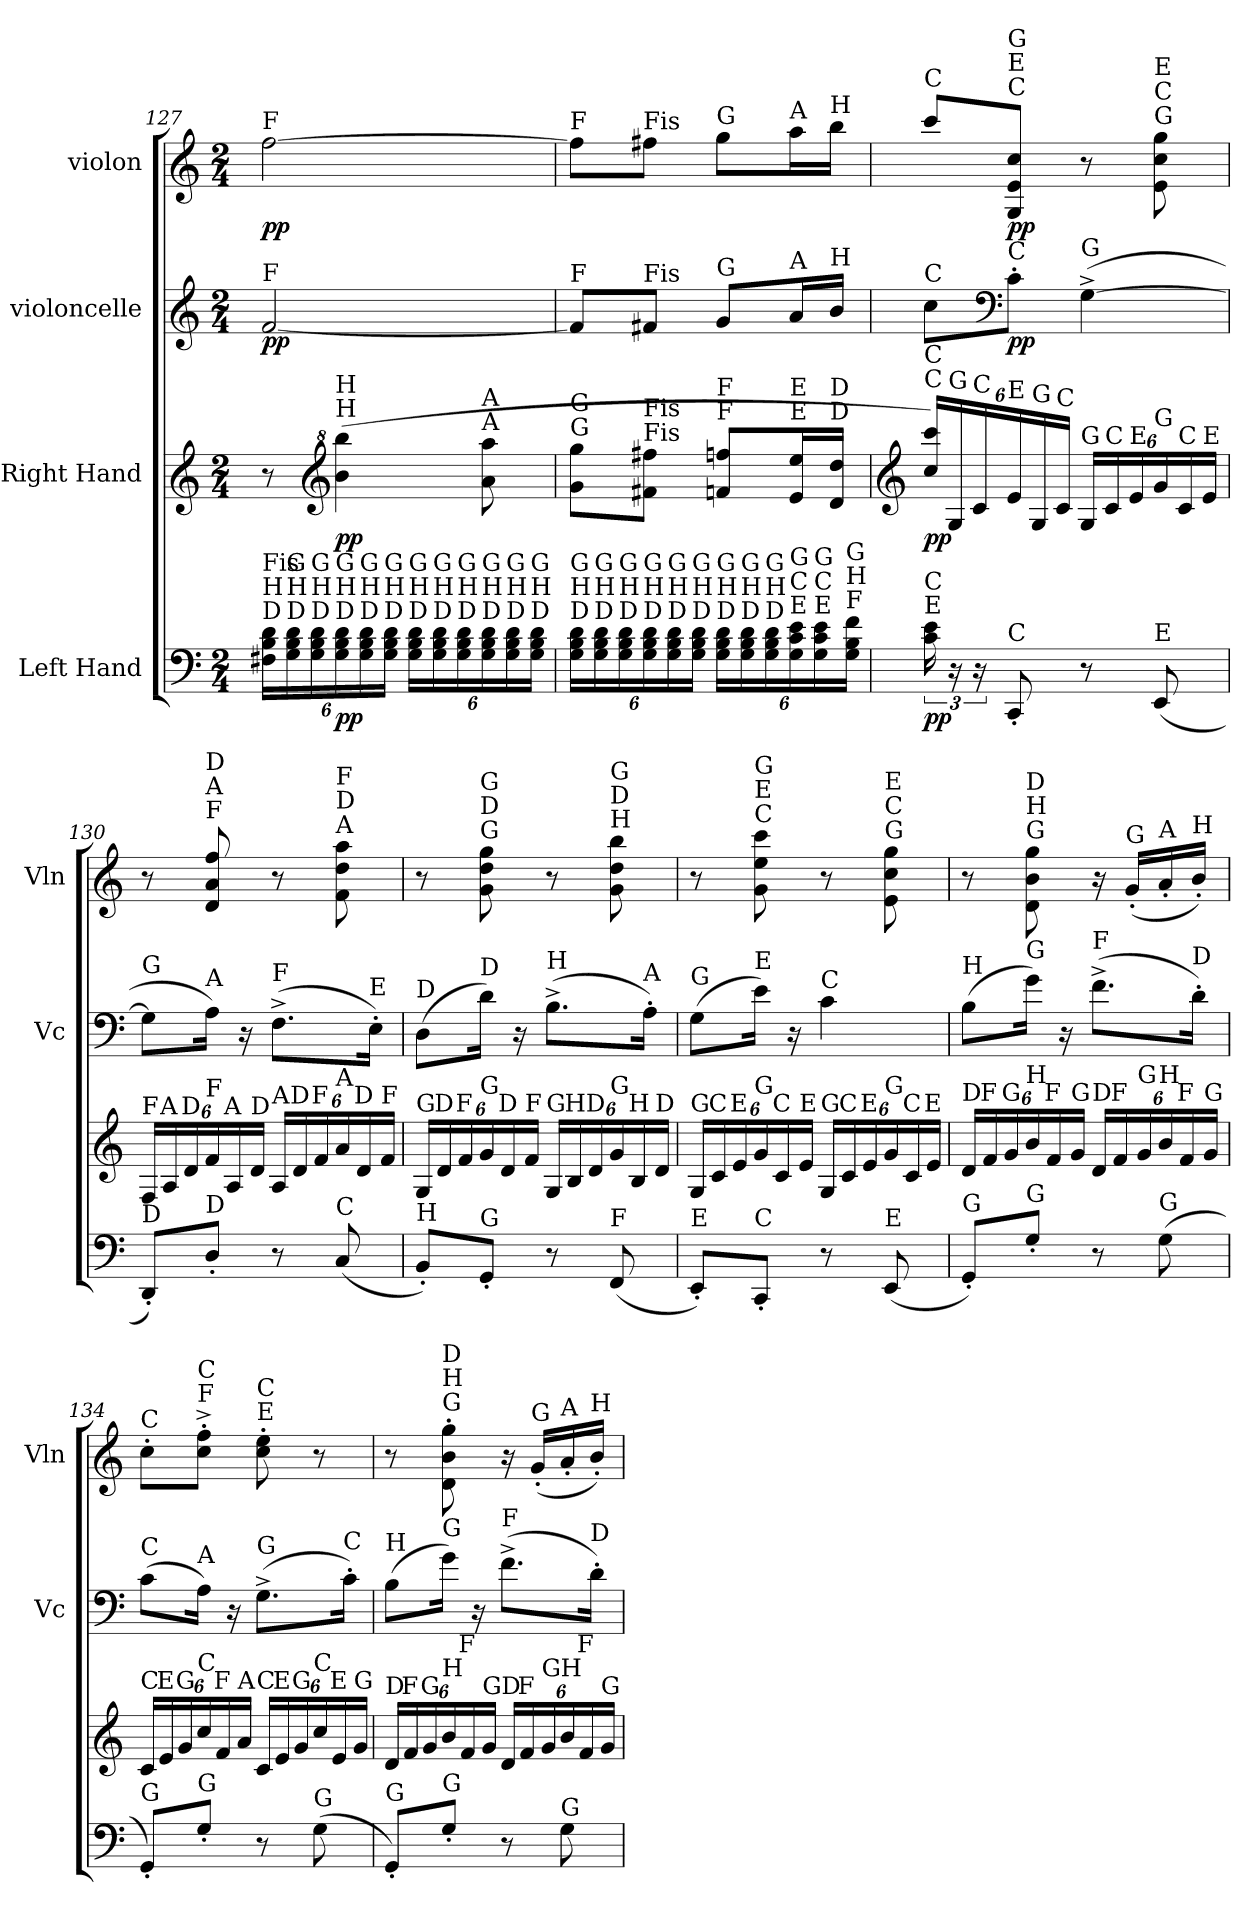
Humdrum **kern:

**kern	**dynam	**kern	**dynam	**kern	**dynam	**kern	**dynam
*part4	*part4	*part3	*part3	*part2	*part2	*part1	*part1
*staff4	*staff4	*staff3	*staff3	*staff2	*staff2	*staff1	*staff1
*I"Left Hand	*	*I"Right Hand	*	*I"violoncelle	*	*I"violon	*
*	*	*	*	*I'Vc	*	*I'Vln	*
*clefF4	*	*clefG2	*	*clefG2	*	*clefG2	*
*k[]	*	*k[]	*	*k[]	*	*k[]	*
*M2/4	*	*M2/4	*	*M2/4	*	*M2/4	*
*Xbrackettup	*	*	*	*	*	*	*
=127	=127	=127	=127	=127	=127	=127	=127
!	!	!	!	!	!	!LO:TX:a:t=F	!
!	!	!	!	!LO:TX:a:t=F	!	!	!
!LO:TX:a:t=D	!	!	!	!	!	!	!
!LO:TX:a:t=H	!	!	!	!	!	!	!
!LO:TX:a:t=Fis	!	!	!	!	!	!	!
!	!	!	!	!	!LO:DY:b	!	!LO:DY:b
24F#X\ 24B\ 24d\LL	.	8r	.	[2f/	pp	[2ff\	pp
!LO:TX:a:t=D	!	!	!	!	!	!	!
!LO:TX:a:t=H	!	!	!	!	!	!	!
!LO:TX:a:t=G	!	!	!	!	!	!	!
24G\ 24B\ 24d\	.	.	.	.	.	.	.
!LO:TX:a:t=D	!	!	!	!	!	!	!
!LO:TX:a:t=H	!	!	!	!	!	!	!
!LO:TX:a:t=G	!	!	!	!	!	!	!
24G\ 24B\ 24d\	.	.	.	.	.	.	.
*	*	*clefG^2	*	*	*	*	*
!	!	!LO:TX:a:t=H	!	!	!	!	!
!	!	!LO:TX:a:t=H	!	!	!	!	!
!LO:TX:a:t=D	!	!	!	!	!	!	!
!LO:TX:a:t=H	!	!	!	!	!	!	!
!LO:TX:a:t=G	!	!	!	!	!	!	!
!	!LO:DY:b	!	!LO:DY:b	!	!	!	!
24G\ 24B\ 24d\	pp	(>4bb\ 4bbb\	pp	.	.	.	.
!LO:TX:a:t=D	!	!	!	!	!	!	!
!LO:TX:a:t=H	!	!	!	!	!	!	!
!LO:TX:a:t=G	!	!	!	!	!	!	!
24G\ 24B\ 24d\	.	.	.	.	.	.	.
!LO:TX:a:t=D	!	!	!	!	!	!	!
!LO:TX:a:t=H	!	!	!	!	!	!	!
!LO:TX:a:t=G	!	!	!	!	!	!	!
24G\ 24B\ 24d\JJ	.	.	.	.	.	.	.
!LO:TX:a:t=D	!	!	!	!	!	!	!
!LO:TX:a:t=H	!	!	!	!	!	!	!
!LO:TX:a:t=G	!	!	!	!	!	!	!
24G\ 24B\ 24d\LL	.	.	.	.	.	.	.
!LO:TX:a:t=D	!	!	!	!	!	!	!
!LO:TX:a:t=H	!	!	!	!	!	!	!
!LO:TX:a:t=G	!	!	!	!	!	!	!
24G\ 24B\ 24d\	.	.	.	.	.	.	.
!LO:TX:a:t=D	!	!	!	!	!	!	!
!LO:TX:a:t=H	!	!	!	!	!	!	!
!LO:TX:a:t=G	!	!	!	!	!	!	!
24G\ 24B\ 24d\	.	.	.	.	.	.	.
!	!	!LO:TX:a:t=A	!	!	!	!	!
!	!	!LO:TX:a:t=A	!	!	!	!	!
!LO:TX:a:t=D	!	!	!	!	!	!	!
!LO:TX:a:t=H	!	!	!	!	!	!	!
!LO:TX:a:t=G	!	!	!	!	!	!	!
24G\ 24B\ 24d\	.	8aa\ 8aaa\	.	.	.	.	.
!LO:TX:a:t=D	!	!	!	!	!	!	!
!LO:TX:a:t=H	!	!	!	!	!	!	!
!LO:TX:a:t=G	!	!	!	!	!	!	!
24G\ 24B\ 24d\	.	.	.	.	.	.	.
!LO:TX:a:t=D	!	!	!	!	!	!	!
!LO:TX:a:t=H	!	!	!	!	!	!	!
!LO:TX:a:t=G	!	!	!	!	!	!	!
24G\ 24B\ 24d\JJ	.	.	.	.	.	.	.
=128	=128	=128	=128	=128	=128	=128	=128
!	!	!	!	!	!	!LO:TX:a:t=F	!
!	!	!	!	!LO:TX:a:t=F	!	!	!
!	!	!LO:TX:a:t=G	!	!	!	!	!
!	!	!LO:TX:a:t=G	!	!	!	!	!
!LO:TX:a:t=D	!	!	!	!	!	!	!
!LO:TX:a:t=H	!	!	!	!	!	!	!
!LO:TX:a:t=G	!	!	!	!	!	!	!
24G\ 24B\ 24d\LL	.	8gg\ 8ggg\L	.	8f/L]	.	8ff\L]	.
!LO:TX:a:t=D	!	!	!	!	!	!	!
!LO:TX:a:t=H	!	!	!	!	!	!	!
!LO:TX:a:t=G	!	!	!	!	!	!	!
24G\ 24B\ 24d\	.	.	.	.	.	.	.
!LO:TX:a:t=D	!	!	!	!	!	!	!
!LO:TX:a:t=H	!	!	!	!	!	!	!
!LO:TX:a:t=G	!	!	!	!	!	!	!
24G\ 24B\ 24d\	.	.	.	.	.	.	.
!	!	!	!	!	!	!LO:TX:a:t=Fis	!
!	!	!	!	!LO:TX:a:t=Fis	!	!	!
!	!	!LO:TX:a:t=Fis	!	!	!	!	!
!	!	!LO:TX:a:t=Fis	!	!	!	!	!
!LO:TX:a:t=D	!	!	!	!	!	!	!
!LO:TX:a:t=H	!	!	!	!	!	!	!
!LO:TX:a:t=G	!	!	!	!	!	!	!
24G\ 24B\ 24d\	.	8ff#X\ 8fff#X\J	.	8f#X/J	.	8ff#X\J	.
!LO:TX:a:t=D	!	!	!	!	!	!	!
!LO:TX:a:t=H	!	!	!	!	!	!	!
!LO:TX:a:t=G	!	!	!	!	!	!	!
24G\ 24B\ 24d\	.	.	.	.	.	.	.
!LO:TX:a:t=D	!	!	!	!	!	!	!
!LO:TX:a:t=H	!	!	!	!	!	!	!
!LO:TX:a:t=G	!	!	!	!	!	!	!
24G\ 24B\ 24d\JJ	.	.	.	.	.	.	.
!	!	!	!	!	!	!LO:TX:a:t=G	!
!	!	!	!	!LO:TX:a:t=G	!	!	!
!	!	!LO:TX:a:t=F	!	!	!	!	!
!	!	!LO:TX:a:t=F	!	!	!	!	!
!LO:TX:a:t=D	!	!	!	!	!	!	!
!LO:TX:a:t=H	!	!	!	!	!	!	!
!LO:TX:a:t=G	!	!	!	!	!	!	!
24G\ 24B\ 24d\LL	.	8ffn/ 8fffn/L	.	8g/L	.	8gg\L	.
!LO:TX:a:t=D	!	!	!	!	!	!	!
!LO:TX:a:t=H	!	!	!	!	!	!	!
!LO:TX:a:t=G	!	!	!	!	!	!	!
24G\ 24B\ 24d\	.	.	.	.	.	.	.
!LO:TX:a:t=D	!	!	!	!	!	!	!
!LO:TX:a:t=H	!	!	!	!	!	!	!
!LO:TX:a:t=G	!	!	!	!	!	!	!
24G\ 24B\ 24d\	.	.	.	.	.	.	.
!	!	!	!	!	!	!LO:TX:a:t=A	!
!	!	!	!	!LO:TX:a:t=A	!	!	!
!	!	!LO:TX:a:t=E	!	!	!	!	!
!	!	!LO:TX:a:t=E	!	!	!	!	!
!LO:TX:a:t=E	!	!	!	!	!	!	!
!LO:TX:a:t=C	!	!	!	!	!	!	!
!LO:TX:a:t=G	!	!	!	!	!	!	!
24G\ 24c\ 24e\	.	16ee/ 16eee/L	.	16a/L	.	16aa\L	.
!LO:TX:a:t=E	!	!	!	!	!	!	!
!LO:TX:a:t=C	!	!	!	!	!	!	!
!LO:TX:a:t=G	!	!	!	!	!	!	!
24G\ 24c\ 24e\	.	.	.	.	.	.	.
!	!	!	!	!	!	!LO:TX:a:t=H	!
!	!	!	!	!LO:TX:a:t=H	!	!	!
!	!	!LO:TX:a:t=D	!	!	!	!	!
!	!	!LO:TX:a:t=D	!	!	!	!	!
.	.	16dd/ 16ddd/JJ	.	16b/JJ	.	16bb\JJ	.
!LO:TX:a:t=F	!	!	!	!	!	!	!
!LO:TX:a:t=H	!	!	!	!	!	!	!
!LO:TX:a:t=G	!	!	!	!	!	!	!
24G\ 24B\ 24f\JJ	.	.	.	.	.	.	.
!!LO:PB:g=z
=129	=129	=129	=129	=129	=129	=129	=129
*	*	*clefG2	*	*	*	*	*
*brackettup	*	*Xbrackettup	*	*	*	*	*
!	!	!	!	!	!	!LO:TX:a:t=C	!
!	!	!	!	!LO:TX:a:t=C	!	!	!
!	!	!LO:TX:a:t=C	!	!	!	!	!
!	!	!LO:TX:a:t=C	!	!	!	!	!
!LO:TX:a:t=E	!	!	!	!	!	!	!
!LO:TX:a:t=C	!	!	!	!	!	!	!
!	!LO:DY:b	!	!LO:DY:b	!	!	!	!
24c\ 24e\	pp	24cc/ 24ccc/LL)	pp	8cc\L	.	8ccc/L	.
!	!	!LO:TX:a:t=G	!	!	!	!	!
24r	.	24G/	.	.	.	.	.
!	!	!LO:TX:a:t=C	!	!	!	!	!
24r	.	24c/	.	.	.	.	.
*	*	*	*	*clefF4	*	*	*
!	!	!	!	!	!	!LO:TX:a:t=C	!
!	!	!	!	!	!	!LO:TX:a:t=E	!
!	!	!	!	!	!	!LO:TX:a:t=G	!
!	!	!	!	!LO:TX:a:t=C	!	!	!
!	!	!LO:TX:a:t=E	!	!	!	!	!
!LO:TX:a:t=C	!	!	!	!	!	!	!
!	!	!	!	!	!LO:DY:b	!	!LO:DY:b
8CC'/	.	24e/	.	8c'\J	pp	8G/ 8e/ 8cc/J	pp
!	!	!LO:TX:a:t=G	!	!	!	!	!
.	.	24G/	.	.	.	.	.
!	!	!LO:TX:a:t=C	!	!	!	!	!
.	.	24c/JJ	.	.	.	.	.
!	!	!	!	!LO:TX:a:t=G	!	!	!
!	!	!LO:TX:a:t=G	!	!	!	!	!
8r	.	24G/LL	.	(>[4G^\	.	8r	.
!	!	!LO:TX:a:t=C	!	!	!	!	!
.	.	24c/	.	.	.	.	.
!	!	!LO:TX:a:t=E	!	!	!	!	!
.	.	24e/	.	.	.	.	.
!	!	!	!	!	!	!LO:TX:a:t=G	!
!	!	!	!	!	!	!LO:TX:a:t=C	!
!	!	!	!	!	!	!LO:TX:a:t=E	!
!	!	!LO:TX:a:t=G	!	!	!	!	!
!LO:TX:a:t=E	!	!	!	!	!	!	!
(<8EE/	.	24g/	.	.	.	8e\ 8cc\ 8gg\	.
!	!	!LO:TX:a:t=C	!	!	!	!	!
.	.	24c/	.	.	.	.	.
!	!	!LO:TX:a:t=E	!	!	!	!	!
.	.	24e/JJ	.	.	.	.	.
=130	=130	=130	=130	=130	=130	=130	=130
!	!	!	!	!LO:TX:a:t=G	!	!	!
!	!	!LO:TX:a:t=F	!	!	!	!	!
!LO:TX:a:t=D	!	!	!	!	!	!	!
8DD'/L)	.	24F/LL	.	8G\L]	.	8r	.
!	!	!LO:TX:a:t=A	!	!	!	!	!
.	.	24A/	.	.	.	.	.
!	!	!LO:TX:a:t=D	!	!	!	!	!
.	.	24d/	.	.	.	.	.
!	!	!	!	!	!	!LO:TX:a:t=F	!
!	!	!	!	!	!	!LO:TX:a:t=A	!
!	!	!	!	!	!	!LO:TX:a:t=D	!
!	!	!	!	!LO:TX:a:t=A	!	!	!
!	!	!LO:TX:a:t=F	!	!	!	!	!
!LO:TX:a:t=D	!	!	!	!	!	!	!
8D'/J	.	24f/	.	16A\Jk)	.	8d/ 8a/ 8ff/	.
!	!	!LO:TX:a:t=A	!	!	!	!	!
.	.	24A/	.	.	.	.	.
.	.	.	.	16r	.	.	.
!	!	!LO:TX:a:t=D	!	!	!	!	!
.	.	24d/JJ	.	.	.	.	.
!	!	!	!	!LO:TX:a:t=F	!	!	!
!	!	!LO:TX:a:t=A	!	!	!	!	!
8r	.	24A/LL	.	(>8.F^\L	.	8r	.
!	!	!LO:TX:a:t=D	!	!	!	!	!
.	.	24d/	.	.	.	.	.
!	!	!LO:TX:a:t=F	!	!	!	!	!
.	.	24f/	.	.	.	.	.
!	!	!	!	!	!	!LO:TX:a:t=A	!
!	!	!	!	!	!	!LO:TX:a:t=D	!
!	!	!	!	!	!	!LO:TX:a:t=F	!
!	!	!LO:TX:a:t=A	!	!	!	!	!
!LO:TX:a:t=C	!	!	!	!	!	!	!
(<8C/	.	24a/	.	.	.	8f\ 8dd\ 8aa\	.
!	!	!LO:TX:a:t=D	!	!	!	!	!
.	.	24d/	.	.	.	.	.
!	!	!	!	!LO:TX:a:t=E	!	!	!
.	.	.	.	16E'\Jk)	.	.	.
!	!	!LO:TX:a:t=F	!	!	!	!	!
.	.	24f/JJ	.	.	.	.	.
=131	=131	=131	=131	=131	=131	=131	=131
!	!	!	!	!LO:TX:a:t=D	!	!	!
!	!	!LO:TX:a:t=G	!	!	!	!	!
!LO:TX:a:t=H	!	!	!	!	!	!	!
8BB'/L)	.	24G/LL	.	(>8D\L	.	8r	.
!	!	!LO:TX:a:t=D	!	!	!	!	!
.	.	24d/	.	.	.	.	.
!	!	!LO:TX:a:t=F	!	!	!	!	!
.	.	24f/	.	.	.	.	.
!	!	!	!	!	!	!LO:TX:a:t=G	!
!	!	!	!	!	!	!LO:TX:a:t=D	!
!	!	!	!	!	!	!LO:TX:a:t=G	!
!	!	!	!	!LO:TX:a:t=D	!	!	!
!	!	!LO:TX:a:t=G	!	!	!	!	!
!LO:TX:a:t=G	!	!	!	!	!	!	!
8GG'/J	.	24g/	.	16d\Jk)	.	8g\ 8dd\ 8gg\	.
!	!	!LO:TX:a:t=D	!	!	!	!	!
.	.	24d/	.	.	.	.	.
.	.	.	.	16r	.	.	.
!	!	!LO:TX:a:t=F	!	!	!	!	!
.	.	24f/JJ	.	.	.	.	.
!	!	!	!	!LO:TX:a:t=H	!	!	!
!	!	!LO:TX:a:t=G	!	!	!	!	!
8r	.	24G/LL	.	(>8.B^\L	.	8r	.
!	!	!LO:TX:a:t=H	!	!	!	!	!
.	.	24B/	.	.	.	.	.
!	!	!LO:TX:a:t=D	!	!	!	!	!
.	.	24d/	.	.	.	.	.
!	!	!	!	!	!	!LO:TX:a:t=H	!
!	!	!	!	!	!	!LO:TX:a:t=D	!
!	!	!	!	!	!	!LO:TX:a:t=G	!
!	!	!LO:TX:a:t=G	!	!	!	!	!
!LO:TX:a:t=F	!	!	!	!	!	!	!
(<8FF/	.	24g/	.	.	.	8g\ 8dd\ 8bb\	.
!	!	!LO:TX:a:t=H	!	!	!	!	!
.	.	24B/	.	.	.	.	.
!	!	!	!	!LO:TX:a:t=A	!	!	!
.	.	.	.	16A'\Jk)	.	.	.
!	!	!LO:TX:a:t=D	!	!	!	!	!
.	.	24d/JJ	.	.	.	.	.
!!LO:LB:g=z
=132	=132	=132	=132	=132	=132	=132	=132
!	!	!	!	!LO:TX:a:t=G	!	!	!
!	!	!LO:TX:a:t=G	!	!	!	!	!
!LO:TX:a:t=E	!	!	!	!	!	!	!
8EE'/L)	.	24G/LL	.	(>8G\L	.	8r	.
!	!	!LO:TX:a:t=C	!	!	!	!	!
.	.	24c/	.	.	.	.	.
!	!	!LO:TX:a:t=E	!	!	!	!	!
.	.	24e/	.	.	.	.	.
!	!	!	!	!	!	!LO:TX:a:t=C	!
!	!	!	!	!	!	!LO:TX:a:t=E	!
!	!	!	!	!	!	!LO:TX:a:t=G	!
!	!	!	!	!LO:TX:a:t=E	!	!	!
!	!	!LO:TX:a:t=G	!	!	!	!	!
!LO:TX:a:t=C	!	!	!	!	!	!	!
8CC'/J	.	24g/	.	16e\Jk)	.	8g\ 8ee\ 8ccc\	.
!	!	!LO:TX:a:t=C	!	!	!	!	!
.	.	24c/	.	.	.	.	.
.	.	.	.	16r	.	.	.
!	!	!LO:TX:a:t=E	!	!	!	!	!
.	.	24e/JJ	.	.	.	.	.
!	!	!	!	!LO:TX:a:t=C	!	!	!
!	!	!LO:TX:a:t=G	!	!	!	!	!
8r	.	24G/LL	.	4c\	.	8r	.
!	!	!LO:TX:a:t=C	!	!	!	!	!
.	.	24c/	.	.	.	.	.
!	!	!LO:TX:a:t=E	!	!	!	!	!
.	.	24e/	.	.	.	.	.
!	!	!	!	!	!	!LO:TX:a:t=G	!
!	!	!	!	!	!	!LO:TX:a:t=C	!
!	!	!	!	!	!	!LO:TX:a:t=E	!
!	!	!LO:TX:a:t=G	!	!	!	!	!
!LO:TX:a:t=E	!	!	!	!	!	!	!
(<8EE/	.	24g/	.	.	.	8e\ 8cc\ 8gg\	.
!	!	!LO:TX:a:t=C	!	!	!	!	!
.	.	24c/	.	.	.	.	.
!	!	!LO:TX:a:t=E	!	!	!	!	!
.	.	24e/JJ	.	.	.	.	.
=133	=133	=133	=133	=133	=133	=133	=133
!	!	!	!	!LO:TX:a:t=H	!	!	!
!	!	!LO:TX:a:t=D	!	!	!	!	!
!LO:TX:a:t=G	!	!	!	!	!	!	!
8GG'/L)	.	24d/LL	.	(>8B\L	.	8r	.
!	!	!LO:TX:a:t=F	!	!	!	!	!
.	.	24f/	.	.	.	.	.
!	!	!LO:TX:a:t=G	!	!	!	!	!
.	.	24g/	.	.	.	.	.
!	!	!	!	!	!	!LO:TX:a:t=G	!
!	!	!	!	!	!	!LO:TX:a:t=H	!
!	!	!	!	!	!	!LO:TX:a:t=D	!
!	!	!	!	!LO:TX:a:t=G	!	!	!
!	!	!LO:TX:a:t=H	!	!	!	!	!
!LO:TX:a:t=G	!	!	!	!	!	!	!
8G'/J	.	24b/	.	16g\Jk)	.	8d\ 8b\ 8gg\	.
!	!	!LO:TX:a:t=F	!	!	!	!	!
.	.	24f/	.	.	.	.	.
.	.	.	.	16r	.	.	.
!	!	!LO:TX:a:t=G	!	!	!	!	!
.	.	24g/JJ	.	.	.	.	.
!	!	!	!	!LO:TX:a:t=F	!	!	!
!	!	!LO:TX:a:t=D	!	!	!	!	!
8r	.	24d/LL	.	(>8.f^\L	.	16r	.
!	!	!LO:TX:a:t=F	!	!	!	!	!
.	.	24f/	.	.	.	.	.
!	!	!	!	!	!	!LO:TX:a:t=G	!
.	.	.	.	.	.	(<16g'/LL	.
!	!	!LO:TX:a:t=G	!	!	!	!	!
.	.	24g/	.	.	.	.	.
!	!	!	!	!	!	!LO:TX:a:t=A	!
!	!	!LO:TX:a:t=H	!	!	!	!	!
!LO:TX:a:t=G	!	!	!	!	!	!	!
(>8G\	.	24b/	.	.	.	16a'/	.
!	!	!LO:TX:a:t=F	!	!	!	!	!
.	.	24f/	.	.	.	.	.
!	!	!	!	!	!	!LO:TX:a:t=H	!
!	!	!	!	!LO:TX:a:t=D	!	!	!
.	.	.	.	16d'\Jk)	.	16b'/JJ)	.
!	!	!LO:TX:a:t=G	!	!	!	!	!
.	.	24g/JJ	.	.	.	.	.
=134	=134	=134	=134	=134	=134	=134	=134
!	!	!	!	!	!	!LO:TX:a:t=C	!
!	!	!	!	!LO:TX:a:t=C	!	!	!
!	!	!LO:TX:a:t=C	!	!	!	!	!
!LO:TX:a:t=G	!	!	!	!	!	!	!
8GG'/L)	.	24c/LL	.	(>8c\L	.	8cc'\L	.
!	!	!LO:TX:a:t=E	!	!	!	!	!
.	.	24e/	.	.	.	.	.
!	!	!LO:TX:a:t=G	!	!	!	!	!
.	.	24g/	.	.	.	.	.
!	!	!	!	!	!	!LO:TX:a:t=F	!
!	!	!	!	!	!	!LO:TX:a:t=C	!
!	!	!	!	!LO:TX:a:t=A	!	!	!
!	!	!LO:TX:a:t=C	!	!	!	!	!
!LO:TX:a:t=G	!	!	!	!	!	!	!
8G'/J	.	24cc/	.	16A\Jk)	.	8cc\'^ 8ff\'^J	.
!	!	!LO:TX:a:t=F	!	!	!	!	!
.	.	24f/	.	.	.	.	.
.	.	.	.	16r	.	.	.
!	!	!LO:TX:a:t=A	!	!	!	!	!
.	.	24a/JJ	.	.	.	.	.
!	!	!	!	!	!	!LO:TX:a:t=E	!
!	!	!	!	!	!	!LO:TX:a:t=C	!
!	!	!	!	!LO:TX:a:t=G	!	!	!
!	!	!LO:TX:a:t=C	!	!	!	!	!
8r	.	24c/LL	.	(>8.G^\L	.	8cc\' 8ee\'	.
!	!	!LO:TX:a:t=E	!	!	!	!	!
.	.	24e/	.	.	.	.	.
!	!	!LO:TX:a:t=G	!	!	!	!	!
.	.	24g/	.	.	.	.	.
!	!	!LO:TX:a:t=C	!	!	!	!	!
!LO:TX:a:t=G	!	!	!	!	!	!	!
(>8G\	.	24cc/	.	.	.	8r	.
!	!	!LO:TX:a:t=E	!	!	!	!	!
.	.	24e/	.	.	.	.	.
!	!	!	!	!LO:TX:a:t=C	!	!	!
.	.	.	.	16c'\Jk)	.	.	.
!	!	!LO:TX:a:t=G	!	!	!	!	!
.	.	24g/JJ	.	.	.	.	.
!!LO:PB:g=z
=135	=135	=135	=135	=135	=135	=135	=135
!	!	!	!	!LO:TX:a:t=H	!	!	!
!	!	!LO:TX:a:t=D	!	!	!	!	!
!LO:TX:a:t=G	!	!	!	!	!	!	!
8GG'/L)	.	24d/LL	.	(>8B\L	.	8r	.
!	!	!LO:TX:a:t=F	!	!	!	!	!
.	.	24f/	.	.	.	.	.
!	!	!LO:TX:a:t=G	!	!	!	!	!
.	.	24g/	.	.	.	.	.
!	!	!	!	!	!	!LO:TX:a:t=G	!
!	!	!	!	!	!	!LO:TX:a:t=H	!
!	!	!	!	!	!	!LO:TX:a:t=D	!
!	!	!	!	!LO:TX:a:t=G	!	!	!
!	!	!LO:TX:a:t=H	!	!	!	!	!
!LO:TX:a:t=G	!	!	!	!	!	!	!
8G'/J	.	24b/	.	16g\Jk)	.	8d\' 8b\' 8gg\'	.
!	!	!LO:TX:a:t=F	!	!	!	!	!
.	.	24f/	.	.	.	.	.
.	.	.	.	16r	.	.	.
!	!	!LO:TX:a:t=G	!	!	!	!	!
.	.	24g/JJ	.	.	.	.	.
!	!	!	!	!LO:TX:a:t=F	!	!	!
!	!	!LO:TX:a:t=D	!	!	!	!	!
8r	.	24d/LL	.	(>8.f^\L	.	16r	.
!	!	!LO:TX:a:t=F	!	!	!	!	!
.	.	24f/	.	.	.	.	.
!	!	!	!	!	!	!LO:TX:a:t=G	!
.	.	.	.	.	.	(<16g'/LL	.
!	!	!LO:TX:a:t=G	!	!	!	!	!
.	.	24g/	.	.	.	.	.
!	!	!	!	!	!	!LO:TX:a:t=A	!
!	!	!LO:TX:a:t=H	!	!	!	!	!
!LO:TX:a:t=G	!	!	!	!	!	!	!
8G\	.	24b/	.	.	.	16a'/	.
!	!	!LO:TX:a:t=F	!	!	!	!	!
.	.	24f/	.	.	.	.	.
!	!	!	!	!	!	!LO:TX:a:t=H	!
!	!	!	!	!LO:TX:a:t=D	!	!	!
.	.	.	.	16d'\Jk)	.	16b'/JJ)	.
!	!	!LO:TX:a:t=G	!	!	!	!	!
.	.	24g/JJ	.	.	.	.	.
=	=	=	=	=	=	=	=
*-	*-	*-	*-	*-	*-	*-	*-
